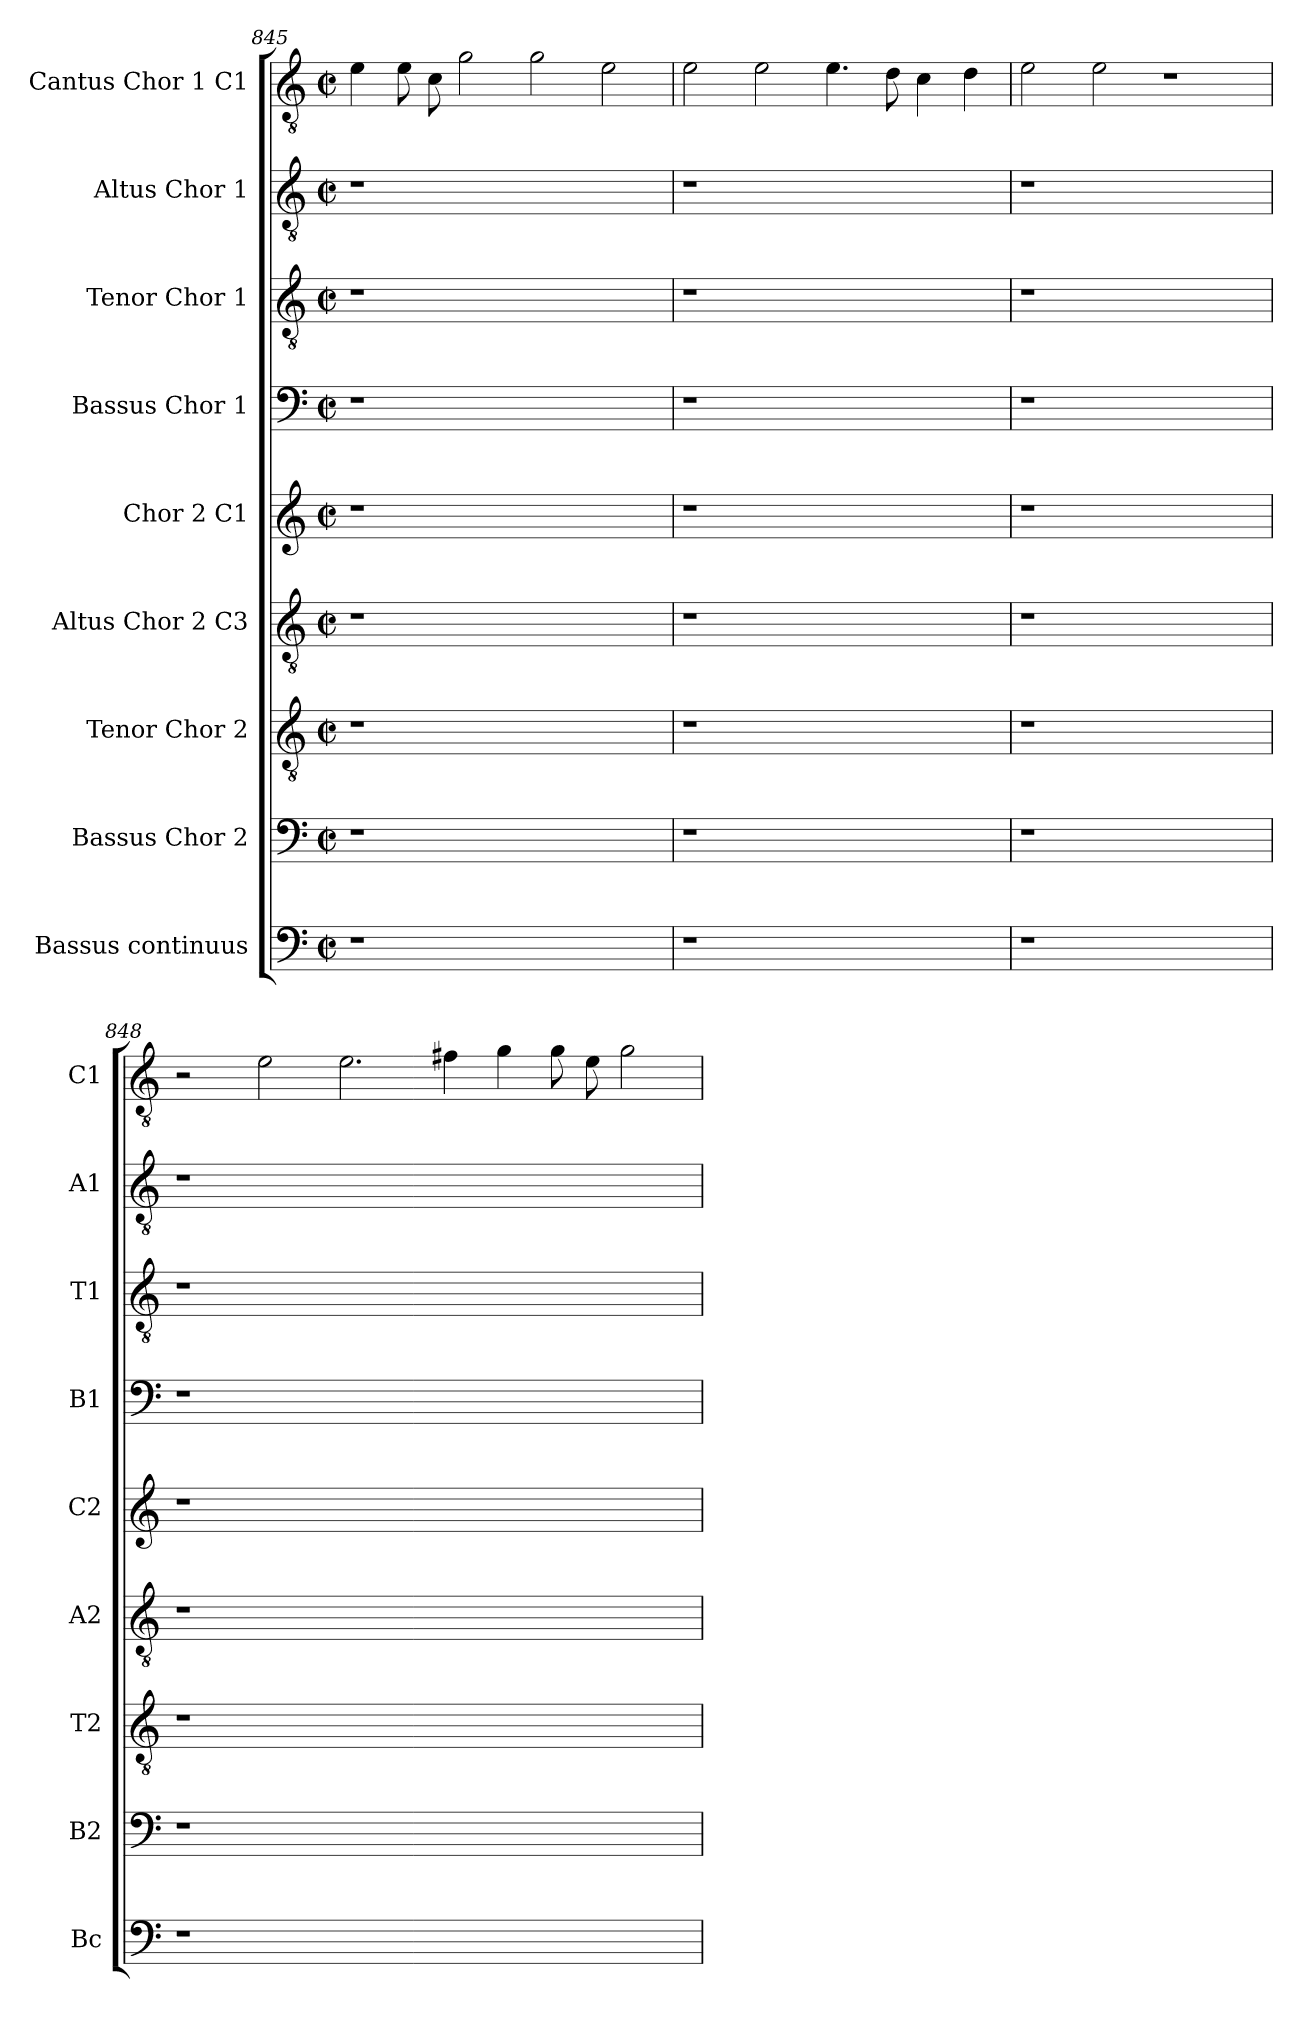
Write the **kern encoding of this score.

**kern	**kern	**kern	**kern	**kern	**kern	**kern	**kern	**kern
*part9	*part8	*part7	*part6	*part5	*part4	*part3	*part2	*part1
*staff9	*staff8	*staff7	*staff6	*staff5	*staff4	*staff3	*staff2	*staff1
*I"Bassus continuus	*I"Bassus Chor 2	*I"Tenor Chor 2	*I"Altus Chor 2 C3	*I"Chor 2 C1	*I"Bassus Chor 1	*I"Tenor Chor 1	*I"Altus Chor 1	*I"Cantus Chor 1 C1
*I'Bc	*I'B2	*I'T2	*I'A2	*I'C2	*I'B1	*I'T1	*I'A1	*I'C1
*clefF4	*clefF4	*clefGv2	*clefGv2	*clefG2	*clefF4	*clefGv2	*clefGv2	*clefGv2
*ITrd7c12	*	*	*	*	*	*	*	*
*k[]	*k[]	*k[]	*k[]	*k[]	*k[]	*k[]	*k[]	*k[]
*C:	*C:	*C:	*C:	*C:	*C:	*C:	*C:	*C:
*M2/2	*M2/2	*M2/2	*M2/2	*M2/2	*M2/2	*M2/2	*M2/2	*M2/2
*met(c|)	*met(c|)	*met(c|)	*met(c|)	*met(c|)	*met(c|)	*met(c|)	*met(c|)	*met(c|)
=845	=845	=845	=845	=845	=845	=845	=845	=845
1r	1r	1r	1r	1r	1r	1r	1r	4e\
.	.	.	.	.	.	.	.	8e\
.	.	.	.	.	.	.	.	8c\
.	.	.	.	.	.	.	.	2g\
1ryy	1ryy	1ryy	1ryy	1ryy	1ryy	1ryy	1ryy	2g\
.	.	.	.	.	.	.	.	2e\
!!LO:LB:g=z
=846	=846	=846	=846	=846	=846	=846	=846	=846
1r	1r	1r	1r	1r	1r	1r	1r	2e\
.	.	.	.	.	.	.	.	2e\
1ryy	1ryy	1ryy	1ryy	1ryy	1ryy	1ryy	1ryy	4.e\
.	.	.	.	.	.	.	.	8d\
.	.	.	.	.	.	.	.	4c\
.	.	.	.	.	.	.	.	4d\
=847	=847	=847	=847	=847	=847	=847	=847	=847
1r	1r	1r	1r	1r	1r	1r	1r	2e\
.	.	.	.	.	.	.	.	2e\
1ryy	1ryy	1ryy	1ryy	1ryy	1ryy	1ryy	1ryy	1r
=848	=848	=848	=848	=848	=848	=848	=848	=848
1r	1r	1r	1r	1r	1r	1r	1r	2r
.	.	.	.	.	.	.	.	2e\
0ryy	0ryy	0ryy	0ryy	0ryy	0ryy	0ryy	0ryy	2.e\
.	.	.	.	.	.	.	.	4f#X\
.	.	.	.	.	.	.	.	4g\
.	.	.	.	.	.	.	.	8g\
.	.	.	.	.	.	.	.	8e\
.	.	.	.	.	.	.	.	2g\
=	=	=	=	=	=	=	=	=
*-	*-	*-	*-	*-	*-	*-	*-	*-
